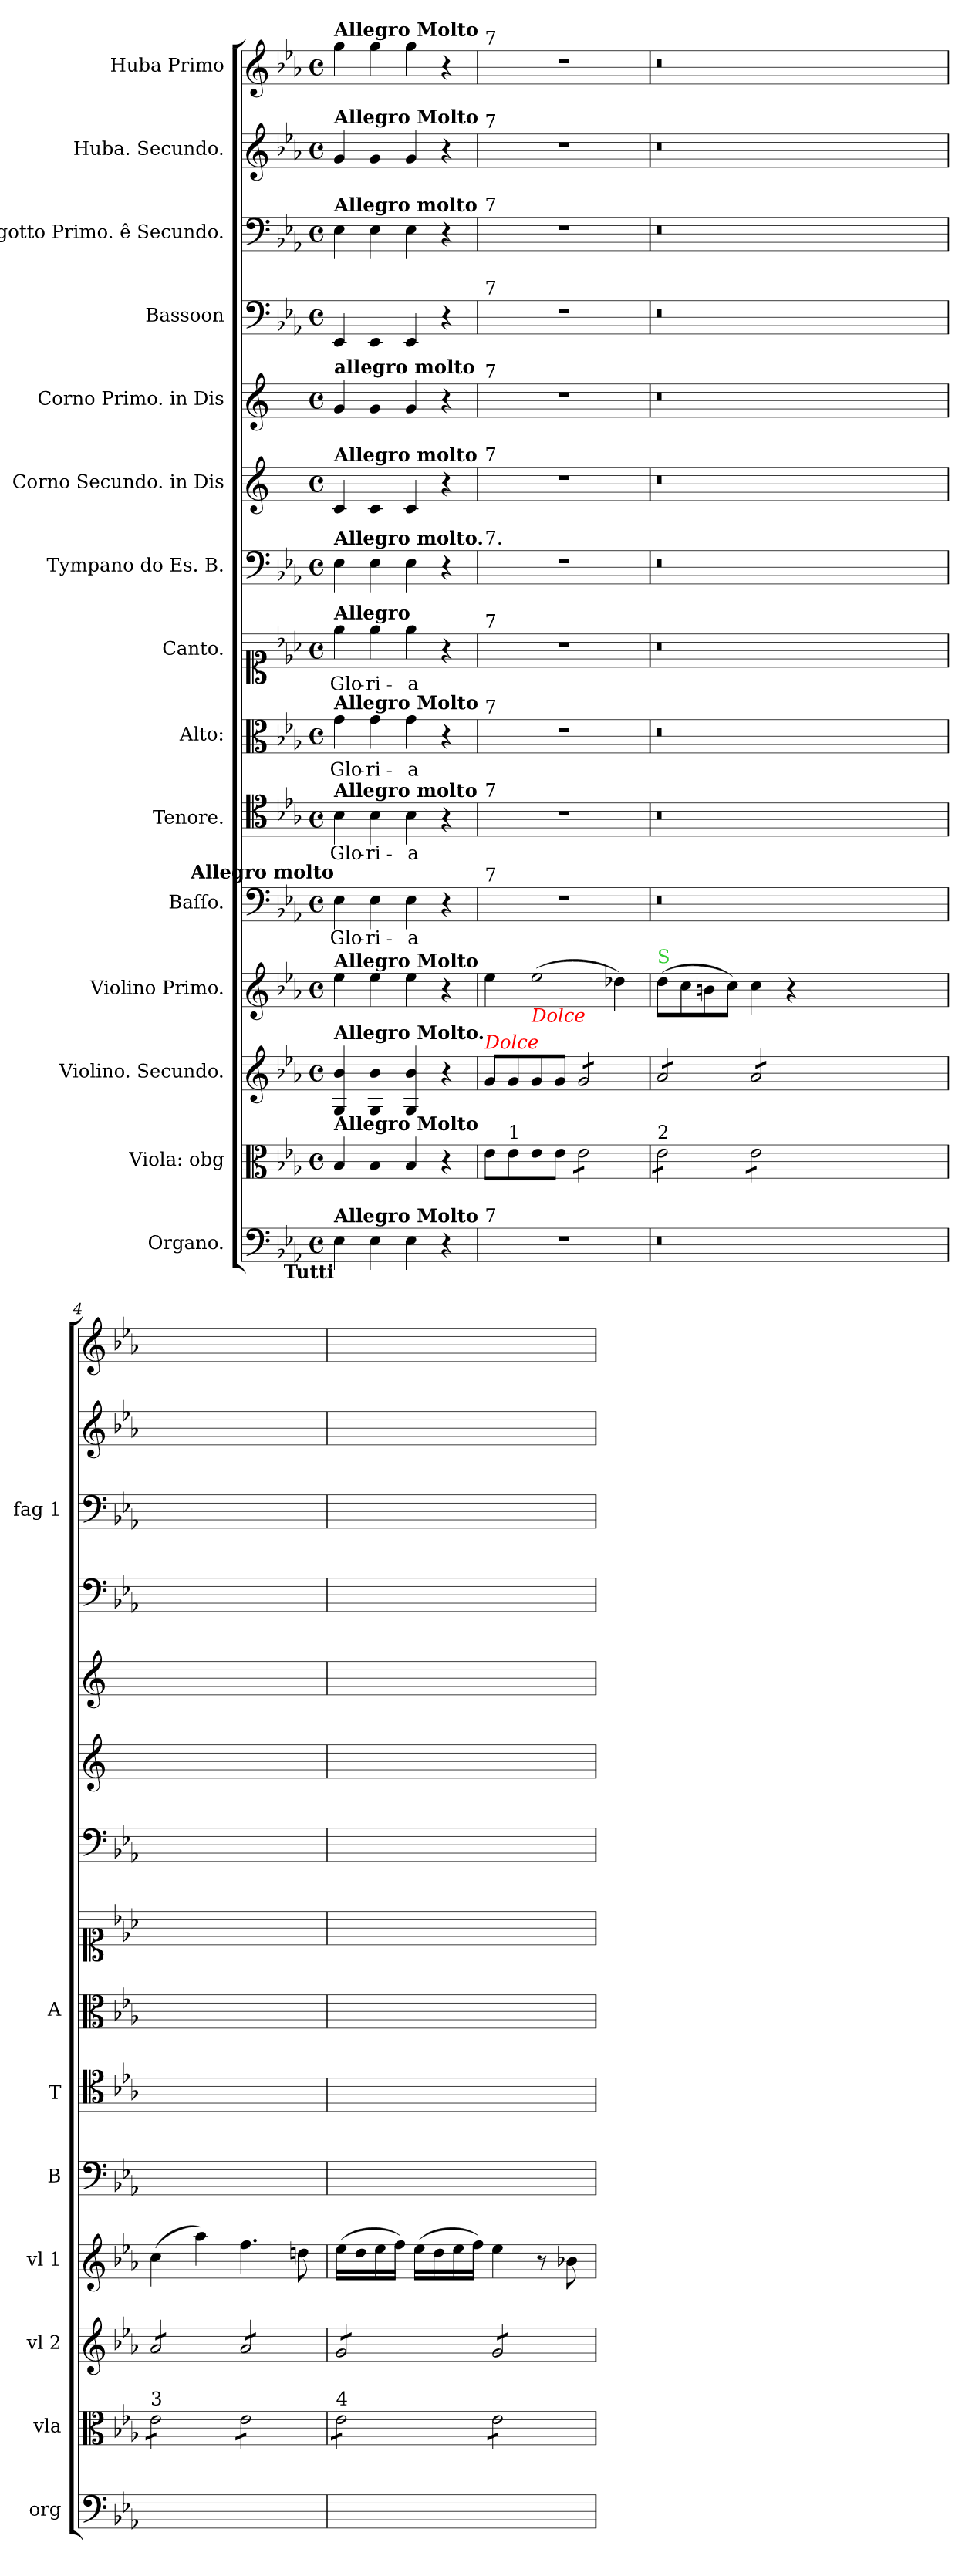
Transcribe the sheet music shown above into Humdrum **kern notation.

**kern	**dynam	**kern	**dynam	**kern	**dynam	**kern	**dynam	**kern	**text	**dynam	**kern	**text	**dynam	**kern	**text	**dynam	**kern	**text	**dynam	**kern	**dynam	**kern	**dynam	**kern	**dynam	**kern	**kern	**dynam	**kern	**dynam	**kern	**dynam
*part15	*part15	*part14	*part14	*part13	*part13	*part12	*part12	*part11	*part11	*part11	*part10	*part10	*part10	*part9	*part9	*part9	*part8	*part8	*part8	*part7	*part7	*part6	*part6	*part5	*part5	*part4	*part3	*part3	*part2	*part2	*part1	*part1
*staff15	*staff15	*staff14	*staff14	*staff13	*staff13	*staff12	*staff12	*staff11	*staff11	*staff11	*staff10	*staff10	*staff10	*staff9	*staff9	*staff9	*staff8	*staff8	*staff8	*staff7	*staff7	*staff6	*staff6	*staff5	*staff5	*staff4	*staff3	*staff3	*staff2	*staff2	*staff1	*staff1
*I"Organo.	*	*I"Viola: obg	*	*I"Violino. Secundo.	*	*I"Violino Primo.	*	*I"Baſſo.	*	*	*I"Tenore.	*	*	*I"Alto:	*	*	*I"Canto.	*	*	*I"Tympano do Es. B.	*	*I"Corno Secundo. in Dis	*	*I"Corno Primo. in Dis	*	*I"Bassoon	*I"Fagotto Primo. ê Secundo.	*	*I"Huba. Secundo.	*	*I"Huba Primo	*
*I'org	*	*I'vla	*	*I'vl 2	*	*I'vl 1	*	*I'B	*	*	*I'T	*	*	*I'A	*	*	*	*	*	*	*	*	*	*	*	*	*I'fag 1	*	*	*	*	*
*clefF4	*	*clefC3	*	*clefG2	*	*clefG2	*	*clefF4	*	*	*clefC4	*	*	*clefC3	*	*	*clefC1	*	*	*clefF4	*	*clefG2	*	*clefG2	*	*clefF4	*clefF4	*	*clefG2	*	*clefG2	*
*	*	*	*	*	*	*	*	*	*	*	*	*	*	*	*	*	*	*	*	*	*	*ITrd5c9	*	*ITrd5c9	*	*	*	*	*	*	*	*
*k[b-e-a-]	*	*k[b-e-a-]	*	*k[b-e-a-]	*	*k[b-e-a-]	*	*k[b-e-a-]	*	*	*k[b-e-a-]	*	*	*k[b-e-a-]	*	*	*k[b-e-a-]	*	*	*k[b-e-a-]	*	*k[b-e-a-]	*	*k[b-e-a-]	*	*k[b-e-a-]	*k[b-e-a-]	*	*k[b-e-a-]	*	*k[b-e-a-]	*
*E-:	*	*E-:	*	*E-:	*	*E-:	*	*E-:	*	*	*E-:	*	*	*E-:	*	*	*E-:	*	*	*E-:	*	*E-:	*	*E-:	*	*E-:	*E-:	*	*E-:	*	*E-:	*
*M4/4	*	*M4/4	*	*M4/4	*	*M4/4	*	*M4/4	*	*	*M4/4	*	*	*M4/4	*	*	*M4/4	*	*	*M4/4	*	*M4/4	*	*M4/4	*	*M4/4	*M4/4	*	*M4/4	*	*M4/4	*
*met(c)	*	*met(c)	*	*met(c)	*	*met(c)	*	*met(c)	*	*	*met(c)	*	*	*met(c)	*	*	*met(c)	*	*	*met(c)	*	*met(c)	*	*met(c)	*	*met(c)	*met(c)	*	*met(c)	*	*met(c)	*
=1	=1	=1	=1	=1	=1	=1	=1	=1	=1	=1	=1	=1	=1	=1	=1	=1	=1	=1	=1	=1	=1	=1	=1	=1	=1	=1	=1	=1	=1	=1	=1	=1
!	!	!	!	!	!	!	!	!	!	!	!	!	!	!	!	!	!	!	!	!	!	!	!	!	!	!	!	!	!	!	!LO:TX:a:B:t=Allegro Molto	!
!	!	!	!	!	!	!	!	!	!	!	!	!	!	!	!	!	!	!	!	!	!	!	!	!	!	!	!	!	!LO:TX:a:B:t=Allegro Molto	!	!	!
!	!	!	!	!	!	!	!	!	!	!	!	!	!	!	!	!	!	!	!	!	!	!	!	!	!	!	!LO:TX:a:B:t=Allegro molto	!	!	!	!	!
!	!	!	!	!	!	!	!	!	!	!	!	!	!	!	!	!	!	!	!	!	!	!	!	!LO:TX:a:B:t=allegro molto	!	!	!	!	!	!	!	!
!	!	!	!	!	!	!	!	!	!	!	!	!	!	!	!	!	!	!	!	!	!	!LO:TX:a:B:t=Allegro molto	!	!	!	!	!	!	!	!	!	!
!	!	!	!	!	!	!	!	!	!	!	!	!	!	!	!	!	!	!	!	!LO:TX:a:B:t=Allegro molto.	!	!	!	!	!	!	!	!	!	!	!	!
!	!	!	!	!	!	!	!	!	!	!	!	!	!	!	!	!	!LO:TX:a:B:t=Allegro	!	!	!	!	!	!	!	!	!	!	!	!	!	!	!
!	!	!	!	!	!	!	!	!	!	!	!	!	!	!LO:TX:a:B:t=Allegro Molto	!	!	!	!	!	!	!	!	!	!	!	!	!	!	!	!	!	!
!	!	!	!	!	!	!	!	!	!	!	!LO:TX:a:B:t=Allegro molto	!	!	!	!	!	!	!	!	!	!	!	!	!	!	!	!	!	!	!	!	!
!	!	!	!	!	!	!	!	!LO:TX:a:B:rj:t=Allegro molto	!	!	!	!	!	!	!	!	!	!	!	!	!	!	!	!	!	!	!	!	!	!	!	!
!	!	!	!	!	!	!LO:TX:a:B:t=Allegro Molto	!	!	!	!	!	!	!	!	!	!	!	!	!	!	!	!	!	!	!	!	!	!	!	!	!	!
!	!	!	!	!LO:TX:a:B:t=Allegro Molto.	!	!	!	!	!	!	!	!	!	!	!	!	!	!	!	!	!	!	!	!	!	!	!	!	!	!	!	!
!	!	!LO:TX:a:B:t=Allegro Molto	!	!	!	!	!	!	!	!	!	!	!	!	!	!	!	!	!	!	!	!	!	!	!	!	!	!	!	!	!	!
!LO:TX:b:B:rj:t=Tutti	!	!	!	!	!	!	!	!	!	!	!	!	!	!	!	!	!	!	!	!	!	!	!	!	!	!	!	!	!	!	!	!
!LO:TX:a:B:t=Allegro Molto	!	!	!	!	!	!	!	!	!	!	!	!	!	!	!	!	!	!	!	!	!	!	!	!	!	!	!	!	!	!	!	!
!	!LO:DY:b	!	!LO:DY:b	!	!LO:DY:b:rj	!	!LO:DY:b	!	!	!LO:DY:b	!	!	!LO:DY:b	!	!	!LO:DY:b	!	!	!LO:DY:b	!	!LO:DY:b:rj	!	!LO:DY:b:rj	!	!LO:DY:b	!	!	!LO:DY:b	!	!LO:DY:b	!	!LO:DY:b
4E-\	forto	4B-/	fort	4G/ 4b-/	forto	4ee-\	fort	4E-\	Glo-	fort	4B-\	Glo-	fort	4g\	Glo-	fort	4ee-\	Glo-	fort	4E-\	f&colon;	4E-/	fort	4B-/	forto	4EE-/	4E-\	forto	4g/	fort	4gg\	forto
4E-\	.	4B-/	.	4G/ 4b-/	.	4ee-\	.	4E-\	-ri-	.	4B-\	-ri-	.	4g\	-ri-	.	4ee-\	-ri-	.	4E-\	.	4E-/	.	4B-/	.	4EE-/	4E-\	.	4g/	.	4gg\	.
4E-\	.	4B-/	.	4G/ 4b-/	.	4ee-\	.	4E-\	-a	.	4B-\	-a	.	4g\	-a	.	4ee-\	-a	.	4E-\	.	4E-/	.	4B-/	.	4EE-/	4E-\	.	4g/	.	4gg\	.
4r	.	4r	.	4r	.	4r	.	4r	.	.	4r	.	.	4r	.	.	4r	.	.	4r	.	4r	.	4r	.	4r	4r	.	4r	.	4r	.
=2	=2	=2	=2	=2	=2	=2	=2	=2	=2	=2	=2	=2	=2	=2	=2	=2	=2	=2	=2	=2	=2	=2	=2	=2	=2	=2	=2	=2	=2	=2	=2	=2
!	!	!	!	!	!	!	!	!	!	!	!	!	!	!	!	!	!	!	!	!	!	!	!	!	!	!	!	!	!	!	!LO:TX:a:t=7	!
!	!	!	!	!	!	!	!	!	!	!	!	!	!	!	!	!	!	!	!	!	!	!	!	!	!	!	!	!	!LO:TX:a:t=7	!	!	!
!	!	!	!	!	!	!	!	!	!	!	!	!	!	!	!	!	!	!	!	!	!	!	!	!	!	!	!LO:TX:a:t=7	!	!	!	!	!
!	!	!	!	!	!	!	!	!	!	!	!	!	!	!	!	!	!	!	!	!	!	!	!	!	!	!LO:TX:a:t=7	!	!	!	!	!	!
!	!	!	!	!	!	!	!	!	!	!	!	!	!	!	!	!	!	!	!	!	!	!	!	!LO:TX:a:t=7	!	!	!	!	!	!	!	!
!	!	!	!	!	!	!	!	!	!	!	!	!	!	!	!	!	!	!	!	!	!	!LO:TX:a:t=7	!	!	!	!	!	!	!	!	!	!
!	!	!	!	!	!	!	!	!	!	!	!	!	!	!	!	!	!	!	!	!LO:TX:a:t=7.	!	!	!	!	!	!	!	!	!	!	!	!
!	!	!	!	!	!	!	!	!	!	!	!	!	!	!	!	!	!LO:TX:a:t=7	!	!	!	!	!	!	!	!	!	!	!	!	!	!	!
!	!	!	!	!	!	!	!	!	!	!	!	!	!	!LO:TX:a:t=7	!	!	!	!	!	!	!	!	!	!	!	!	!	!	!	!	!	!
!	!	!	!	!	!	!	!	!	!	!	!LO:TX:a:t=7	!	!	!	!	!	!	!	!	!	!	!	!	!	!	!	!	!	!	!	!	!
!	!	!	!	!	!	!	!	!LO:TX:a:t=7	!	!	!	!	!	!	!	!	!	!	!	!	!	!	!	!	!	!	!	!	!	!	!	!
!	!	!	!	!LO:TX:a:i:color=red:t=Dolce	!	!	!	!	!	!	!	!	!	!	!	!	!	!	!	!	!	!	!	!	!	!	!	!	!	!	!	!
!LO:TX:a:t=7	!	!	!	!	!	!	!	!	!	!	!	!	!	!	!	!	!	!	!	!	!	!	!	!	!	!	!	!	!	!	!	!
!	!	!	!LO:DY:b	!	!LO:DY:b	!	!LO:DY:b	!	!	!	!	!	!	!	!	!	!	!	!	!	!	!	!	!	!	!	!	!	!	!	!	!
1r	.	8e-\L	pia	8g/L	piano	4ee-\	pia	1r	.	.	1r	.	.	1r	.	.	1r	.	.	1r	.	1r	.	1r	.	1r	1r	.	1r	.	1r	.
!	!	!LO:TX:a:t=1	!	!	!	!	!	!	!	!	!	!	!	!	!	!	!	!	!	!	!	!	!	!	!	!	!	!	!	!	!	!
.	.	8e-\	.	8g/	.	.	.	.	.	.	.	.	.	.	.	.	.	.	.	.	.	.	.	.	.	.	.	.	.	.	.	.
!	!	!	!	!	!	!LO:TX:b:i:color=red:t=Dolce	!	!	!	!	!	!	!	!	!	!	!	!	!	!	!	!	!	!	!	!	!	!	!	!	!	!
.	.	8e-\	.	8g/	.	(2ee-\	.	.	.	.	.	.	.	.	.	.	.	.	.	.	.	.	.	.	.	.	.	.	.	.	.	.
.	.	8e-\J	.	8g/J	.	.	.	.	.	.	.	.	.	.	.	.	.	.	.	.	.	.	.	.	.	.	.	.	.	.	.	.
*	*	*tremolo	*	*	*	*	*	*	*	*	*	*	*	*	*	*	*	*	*	*	*	*	*	*	*	*	*	*	*	*	*	*
*	*	*	*	*tremolo	*	*	*	*	*	*	*	*	*	*	*	*	*	*	*	*	*	*	*	*	*	*	*	*	*	*	*	*
.	.	8e-\L	.	8g/L	.	.	.	.	.	.	.	.	.	.	.	.	.	.	.	.	.	.	.	.	.	.	.	.	.	.	.	.
.	.	8e-\	.	8g/	.	.	.	.	.	.	.	.	.	.	.	.	.	.	.	.	.	.	.	.	.	.	.	.	.	.	.	.
.	.	8e-\	.	8g/	.	4dd-X\)	.	.	.	.	.	.	.	.	.	.	.	.	.	.	.	.	.	.	.	.	.	.	.	.	.	.
.	.	8e-\J	.	8g/J	.	.	.	.	.	.	.	.	.	.	.	.	.	.	.	.	.	.	.	.	.	.	.	.	.	.	.	.
=3	=3	=3	=3	=3	=3	=3	=3	=3	=3	=3	=3	=3	=3	=3	=3	=3	=3	=3	=3	=3	=3	=3	=3	=3	=3	=3	=3	=3	=3	=3	=3	=3
!	!	!	!	!	!	!LO:TX:a:color=limegreen:t=S	!	!	!	!	!	!	!	!	!	!	!	!	!	!	!	!	!	!	!	!	!	!	!	!	!	!
!	!	!LO:TX:a:t=2	!	!	!	!	!	!	!	!	!	!	!	!	!	!	!	!	!	!	!	!	!	!	!	!	!	!	!	!	!	!
0.r	.	8e-\L	.	8a-/L	.	(8dd\L	.	0.r	.	.	0.r	.	.	0.r	.	.	0.r	.	.	0.r	.	0.r	.	0.r	.	0.r	0.r	.	0.r	.	0.r	.
.	.	8e-\	.	8a-/	.	8cc\	.	.	.	.	.	.	.	.	.	.	.	.	.	.	.	.	.	.	.	.	.	.	.	.	.	.
.	.	8e-\	.	8a-/	.	8bn\	.	.	.	.	.	.	.	.	.	.	.	.	.	.	.	.	.	.	.	.	.	.	.	.	.	.
.	.	8e-\J	.	8a-/J	.	8cc\J)	.	.	.	.	.	.	.	.	.	.	.	.	.	.	.	.	.	.	.	.	.	.	.	.	.	.
.	.	8e-\L	.	8a-/L	.	4cc\	.	.	.	.	.	.	.	.	.	.	.	.	.	.	.	.	.	.	.	.	.	.	.	.	.	.
.	.	8e-\	.	8a-/	.	.	.	.	.	.	.	.	.	.	.	.	.	.	.	.	.	.	.	.	.	.	.	.	.	.	.	.
.	.	8e-\	.	8a-/	.	4r	.	.	.	.	.	.	.	.	.	.	.	.	.	.	.	.	.	.	.	.	.	.	.	.	.	.
.	.	8e-\J	.	8a-/J	.	.	.	.	.	.	.	.	.	.	.	.	.	.	.	.	.	.	.	.	.	.	.	.	.	.	.	.
.	.	0ryy	.	0ryy	.	0ryy	.	.	.	.	.	.	.	.	.	.	.	.	.	.	.	.	.	.	.	.	.	.	.	.	.	.
=4	=4	=4	=4	=4	=4	=4	=4	=4	=4	=4	=4	=4	=4	=4	=4	=4	=4	=4	=4	=4	=4	=4	=4	=4	=4	=4	=4	=4	=4	=4	=4	=4
!	!	!LO:TX:a:t=3	!	!	!	!	!	!	!	!	!	!	!	!	!	!	!	!	!	!	!	!	!	!	!	!	!	!	!	!	!	!
1ryy	.	8e-\L	.	8a-/L	.	(4cc\	.	1ryy	.	.	1ryy	.	.	1ryy	.	.	1ryy	.	.	1ryy	.	1ryy	.	1ryy	.	1ryy	1ryy	.	1ryy	.	1ryy	.
.	.	8e-\	.	8a-/	.	.	.	.	.	.	.	.	.	.	.	.	.	.	.	.	.	.	.	.	.	.	.	.	.	.	.	.
.	.	8e-\	.	8a-/	.	4aa-\)	.	.	.	.	.	.	.	.	.	.	.	.	.	.	.	.	.	.	.	.	.	.	.	.	.	.
.	.	8e-\J	.	8a-/J	.	.	.	.	.	.	.	.	.	.	.	.	.	.	.	.	.	.	.	.	.	.	.	.	.	.	.	.
.	.	8e-\L	.	8a-/L	.	4.ff\	.	.	.	.	.	.	.	.	.	.	.	.	.	.	.	.	.	.	.	.	.	.	.	.	.	.
.	.	8e-\	.	8a-/	.	.	.	.	.	.	.	.	.	.	.	.	.	.	.	.	.	.	.	.	.	.	.	.	.	.	.	.
.	.	8e-\	.	8a-/	.	.	.	.	.	.	.	.	.	.	.	.	.	.	.	.	.	.	.	.	.	.	.	.	.	.	.	.
.	.	8e-\J	.	8a-/J	.	8ddn\	.	.	.	.	.	.	.	.	.	.	.	.	.	.	.	.	.	.	.	.	.	.	.	.	.	.
=5	=5	=5	=5	=5	=5	=5	=5	=5	=5	=5	=5	=5	=5	=5	=5	=5	=5	=5	=5	=5	=5	=5	=5	=5	=5	=5	=5	=5	=5	=5	=5	=5
!	!	!LO:TX:a:t=4	!	!	!	!	!	!	!	!	!	!	!	!	!	!	!	!	!	!	!	!	!	!	!	!	!	!	!	!	!	!
1ryy	.	8e-\L	.	8g/L	.	(16ee-\LL	.	1ryy	.	.	1ryy	.	.	1ryy	.	.	1ryy	.	.	1ryy	.	1ryy	.	1ryy	.	1ryy	1ryy	.	1ryy	.	1ryy	.
.	.	.	.	.	.	16dd\	.	.	.	.	.	.	.	.	.	.	.	.	.	.	.	.	.	.	.	.	.	.	.	.	.	.
.	.	8e-\	.	8g/	.	16ee-\	.	.	.	.	.	.	.	.	.	.	.	.	.	.	.	.	.	.	.	.	.	.	.	.	.	.
.	.	.	.	.	.	16ff\JJ)	.	.	.	.	.	.	.	.	.	.	.	.	.	.	.	.	.	.	.	.	.	.	.	.	.	.
.	.	8e-\	.	8g/	.	(16ee-\LL	.	.	.	.	.	.	.	.	.	.	.	.	.	.	.	.	.	.	.	.	.	.	.	.	.	.
.	.	.	.	.	.	16dd\	.	.	.	.	.	.	.	.	.	.	.	.	.	.	.	.	.	.	.	.	.	.	.	.	.	.
.	.	8e-\J	.	8g/J	.	16ee-\	.	.	.	.	.	.	.	.	.	.	.	.	.	.	.	.	.	.	.	.	.	.	.	.	.	.
.	.	.	.	.	.	16ff\JJ)	.	.	.	.	.	.	.	.	.	.	.	.	.	.	.	.	.	.	.	.	.	.	.	.	.	.
.	.	8e-\L	.	8g/L	.	4ee-\	.	.	.	.	.	.	.	.	.	.	.	.	.	.	.	.	.	.	.	.	.	.	.	.	.	.
.	.	8e-\	.	8g/	.	.	.	.	.	.	.	.	.	.	.	.	.	.	.	.	.	.	.	.	.	.	.	.	.	.	.	.
.	.	8e-\	.	8g/	.	8r	.	.	.	.	.	.	.	.	.	.	.	.	.	.	.	.	.	.	.	.	.	.	.	.	.	.
.	.	8e-\J	.	8g/J	.	8b-X\	.	.	.	.	.	.	.	.	.	.	.	.	.	.	.	.	.	.	.	.	.	.	.	.	.	.
*	*	*	*	*Xtremolo	*	*	*	*	*	*	*	*	*	*	*	*	*	*	*	*	*	*	*	*	*	*	*	*	*	*	*	*
*	*	*Xtremolo	*	*	*	*	*	*	*	*	*	*	*	*	*	*	*	*	*	*	*	*	*	*	*	*	*	*	*	*	*	*
=	=	=	=	=	=	=	=	=	=	=	=	=	=	=	=	=	=	=	=	=	=	=	=	=	=	=	=	=	=	=	=	=
*-	*-	*-	*-	*-	*-	*-	*-	*-	*-	*-	*-	*-	*-	*-	*-	*-	*-	*-	*-	*-	*-	*-	*-	*-	*-	*-	*-	*-	*-	*-	*-	*-
